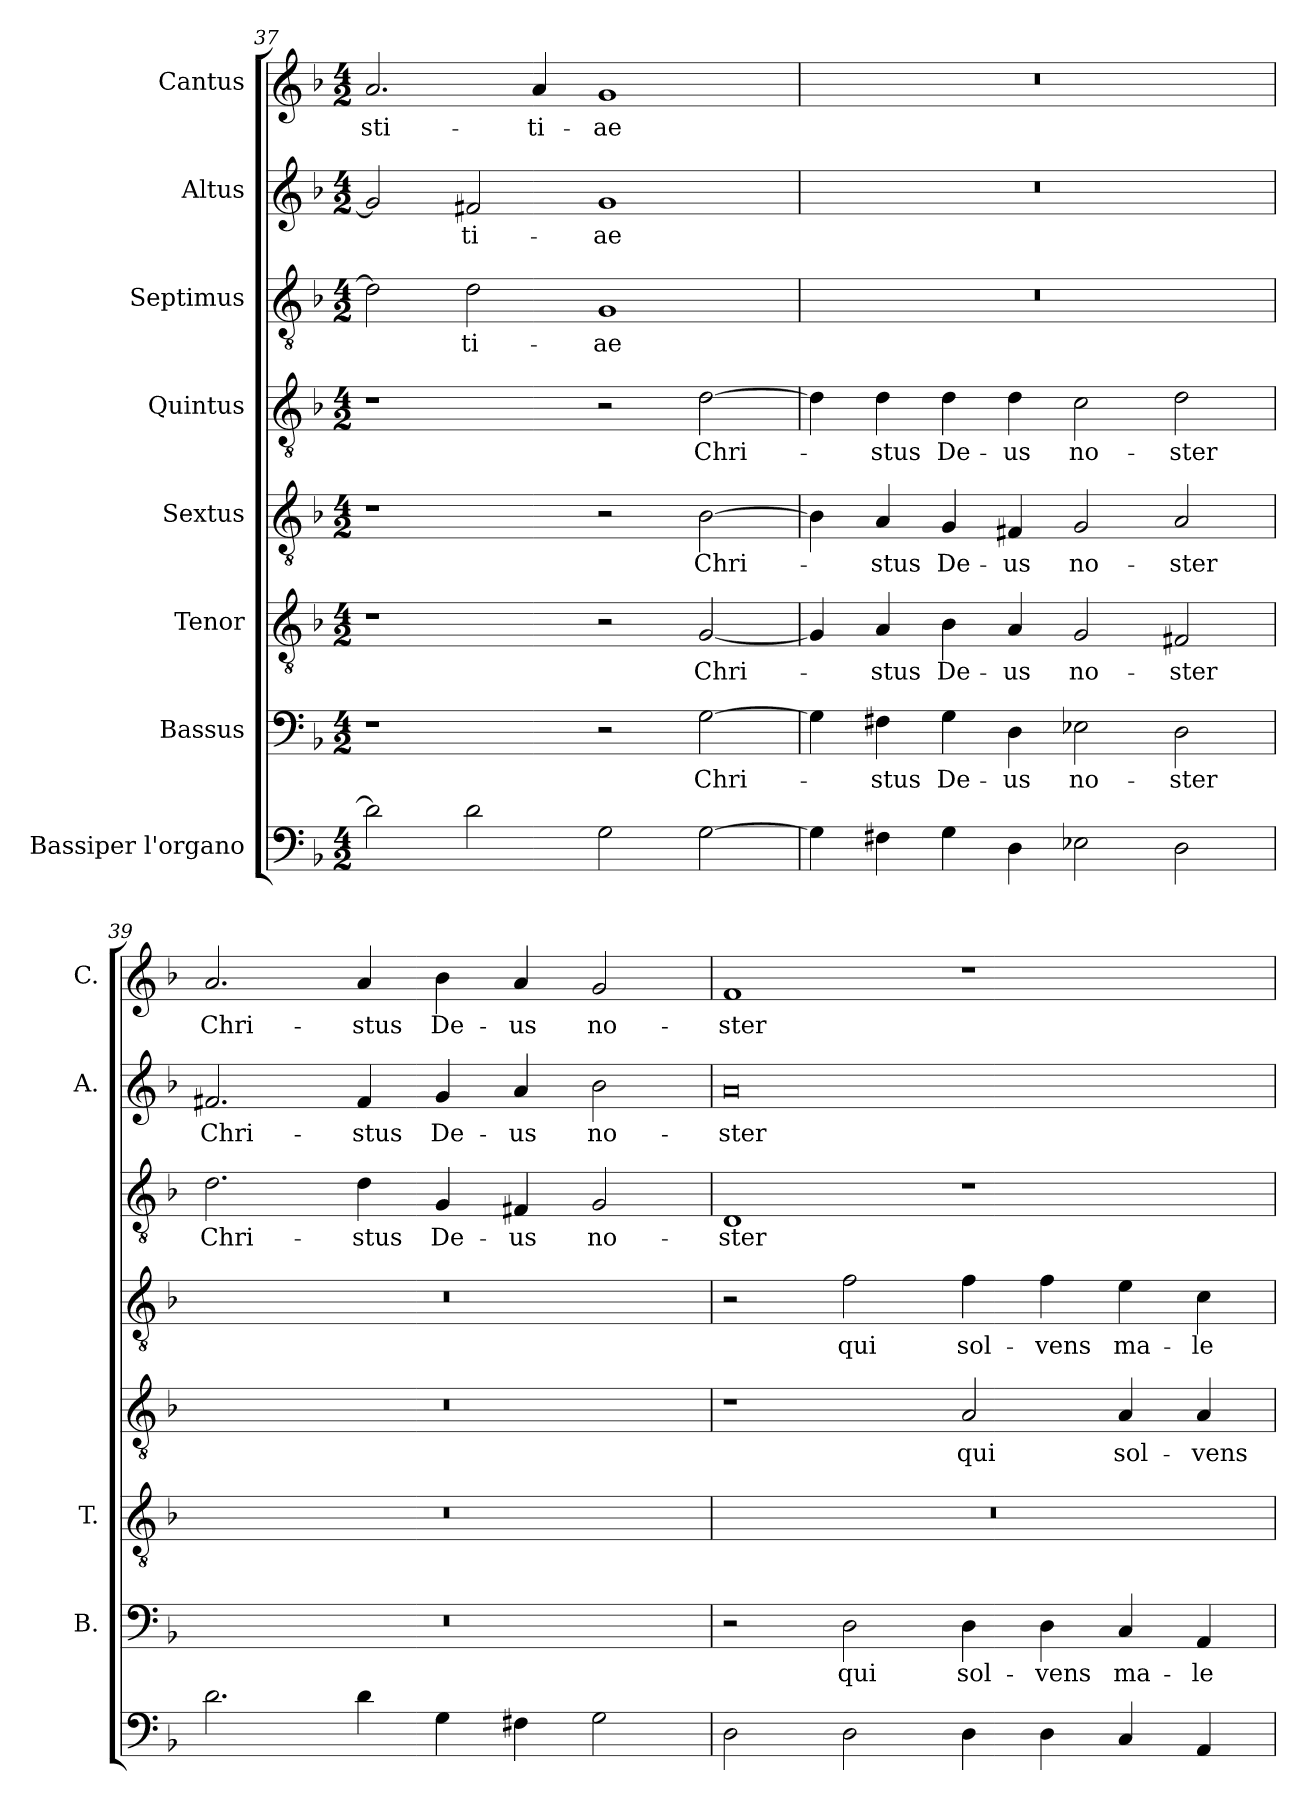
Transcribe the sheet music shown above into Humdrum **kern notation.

**kern	**kern	**text	**kern	**text	**kern	**text	**kern	**text	**kern	**text	**kern	**text	**kern	**text
*part8	*part7	*part7	*part6	*part6	*part5	*part5	*part4	*part4	*part3	*part3	*part2	*part2	*part1	*part1
*staff8	*staff7	*staff7	*staff6	*staff6	*staff5	*staff5	*staff4	*staff4	*staff3	*staff3	*staff2	*staff2	*staff1	*staff1
*I"Bassiper l'organo	*I"Bassus	*	*I"Tenor	*	*I"Sextus	*	*I"Quintus	*	*I"Septimus	*	*I"Altus	*	*I"Cantus	*
*	*I'B.	*	*I'T.	*	*	*	*	*	*	*	*I'A.	*	*I'C.	*
*clefF4	*clefF4	*	*clefGv2	*	*clefGv2	*	*clefGv2	*	*clefGv2	*	*clefG2	*	*clefG2	*
*	*	*	*ITrd7c12	*	*ITrd7c12	*	*ITrd7c12	*	*ITrd7c12	*	*	*	*	*
*k[b-]	*k[b-]	*	*k[b-]	*	*k[b-]	*	*k[b-]	*	*k[b-]	*	*k[b-]	*	*k[b-]	*
*d:	*d:	*	*d:	*	*d:	*	*d:	*	*d:	*	*d:	*	*d:	*
*M4/2	*M4/2	*	*M4/2	*	*M4/2	*	*M4/2	*	*M4/2	*	*M4/2	*	*M4/2	*
=37	=37	=37	=37	=37	=37	=37	=37	=37	=37	=37	=37	=37	=37	=37
!	!	!	!	!	!	!	!	!	!	!	!	!	!	!LO:LY:b
2d\]	1r	.	1r	.	1r	.	1r	.	2D\]	.	2g/]	.	2.a/	-sti-
!	!	!	!	!	!	!	!	!	!	!LO:LY:b	!	!LO:LY:b	!	!
2d\	.	.	.	.	.	.	.	.	2D\	-ti-	2f#X/	-ti-	.	.
!	!	!	!	!	!	!	!	!	!	!	!	!	!	!LO:LY:b
.	.	.	.	.	.	.	.	.	.	.	.	.	4a/	-ti-
!	!	!	!	!	!	!	!	!	!	!LO:LY:b	!	!LO:LY:b	!	!LO:LY:b
2G\	2r	.	2r	.	2r	.	2r	.	1GG	-ae	1g	-ae	1g	-ae
!	!	!LO:LY:b	!	!LO:LY:b	!	!LO:LY:b	!	!LO:LY:b	!	!	!	!	!	!
[>2G\	[>2G\	Chri-	[<2GG/	Chri-	[>2BB-\	Chri-	[>2D\	Chri-	.	.	.	.	.	.
=38	=38	=38	=38	=38	=38	=38	=38	=38	=38	=38	=38	=38	=38	=38
!	!	!	!	!	!	!	!	!	!LO:N:vis=1	!	!LO:N:vis=1	!	!LO:N:vis=1	!
4G\]	4G\]	.	4GG/]	.	4BB-\]	.	4D\]	.	0r	.	0r	.	0r	.
!	!	!LO:LY:b	!	!LO:LY:b	!	!LO:LY:b	!	!LO:LY:b	!	!	!	!	!	!
4F#X\	4F#X\	-stus	4AA/	-stus	4AA/	-stus	4D\	-stus	.	.	.	.	.	.
!	!	!LO:LY:b	!	!LO:LY:b	!	!LO:LY:b	!	!LO:LY:b	!	!	!	!	!	!
4G\	4G\	De-	4BB-\	De-	4GG/	De-	4D\	De-	.	.	.	.	.	.
!	!	!LO:LY:b	!	!LO:LY:b	!	!LO:LY:b	!	!LO:LY:b	!	!	!	!	!	!
4D\	4D\	-us	4AA/	-us	4FF#X/	-us	4D\	-us	.	.	.	.	.	.
!	!	!LO:LY:b	!	!LO:LY:b	!	!LO:LY:b	!	!LO:LY:b	!	!	!	!	!	!
2E-X\	2E-X\	no-	2GG/	no-	2GG/	no-	2C\	no-	.	.	.	.	.	.
!	!	!LO:LY:b	!	!LO:LY:b	!	!LO:LY:b	!	!LO:LY:b	!	!	!	!	!	!
2D\	2D\	-ster	2FF#X/	-ster	2AA/	-ster	2D\	-ster	.	.	.	.	.	.
=39	=39	=39	=39	=39	=39	=39	=39	=39	=39	=39	=39	=39	=39	=39
!	!LO:N:vis=1	!	!LO:N:vis=1	!	!LO:N:vis=1	!	!LO:N:vis=1	!	!	!LO:LY:b	!	!LO:LY:b	!	!LO:LY:b
2.d\	0r	.	0r	.	0r	.	0r	.	2.D\	Chri-	2.f#X/	Chri-	2.a/	Chri-
!	!	!	!	!	!	!	!	!	!	!LO:LY:b	!	!LO:LY:b	!	!LO:LY:b
4d\	.	.	.	.	.	.	.	.	4D\	-stus	4f#/	-stus	4a/	-stus
!	!	!	!	!	!	!	!	!	!	!LO:LY:b	!	!LO:LY:b	!	!LO:LY:b
4G\	.	.	.	.	.	.	.	.	4GG/	De-	4g/	De-	4b-\	De-
!	!	!	!	!	!	!	!	!	!	!LO:LY:b	!	!LO:LY:b	!	!LO:LY:b
4F#X\	.	.	.	.	.	.	.	.	4FF#X/	-us	4a/	-us	4a/	-us
!	!	!	!	!	!	!	!	!	!	!LO:LY:b	!	!LO:LY:b	!	!LO:LY:b
2G\	.	.	.	.	.	.	.	.	2GG/	no-	2b-\	no-	2g/	no-
=40	=40	=40	=40	=40	=40	=40	=40	=40	=40	=40	=40	=40	=40	=40
!	!	!	!LO:N:vis=1	!	!	!	!	!	!	!LO:LY:b	!	!LO:LY:b	!	!LO:LY:b
2D\	2r	.	0r	.	1r	.	2r	.	1DD	-ster	0a	-ster	1f	-ster
!	!	!LO:LY:b	!	!	!	!	!	!LO:LY:b	!	!	!	!	!	!
2D\	2D\	qui	.	.	.	.	2F\	qui	.	.	.	.	.	.
!	!	!LO:LY:b	!	!	!	!LO:LY:b	!	!LO:LY:b	!	!	!	!	!	!
4D\	4D\	sol-	.	.	2AA/	qui	4F\	sol-	1r	.	.	.	1r	.
!	!	!LO:LY:b	!	!	!	!	!	!LO:LY:b	!	!	!	!	!	!
4D\	4D\	-vens	.	.	.	.	4F\	-vens	.	.	.	.	.	.
!	!	!LO:LY:b	!	!	!	!LO:LY:b	!	!LO:LY:b	!	!	!	!	!	!
4C/	4C/	ma-	.	.	4AA/	sol-	4E\	ma-	.	.	.	.	.	.
!	!	!LO:LY:b	!	!	!	!LO:LY:b	!	!LO:LY:b	!	!	!	!	!	!
4AA/	4AA/	-le-	.	.	4AA/	-vens	4C\	-le-	.	.	.	.	.	.
=	=	=	=	=	=	=	=	=	=	=	=	=	=	=
*-	*-	*-	*-	*-	*-	*-	*-	*-	*-	*-	*-	*-	*-	*-
